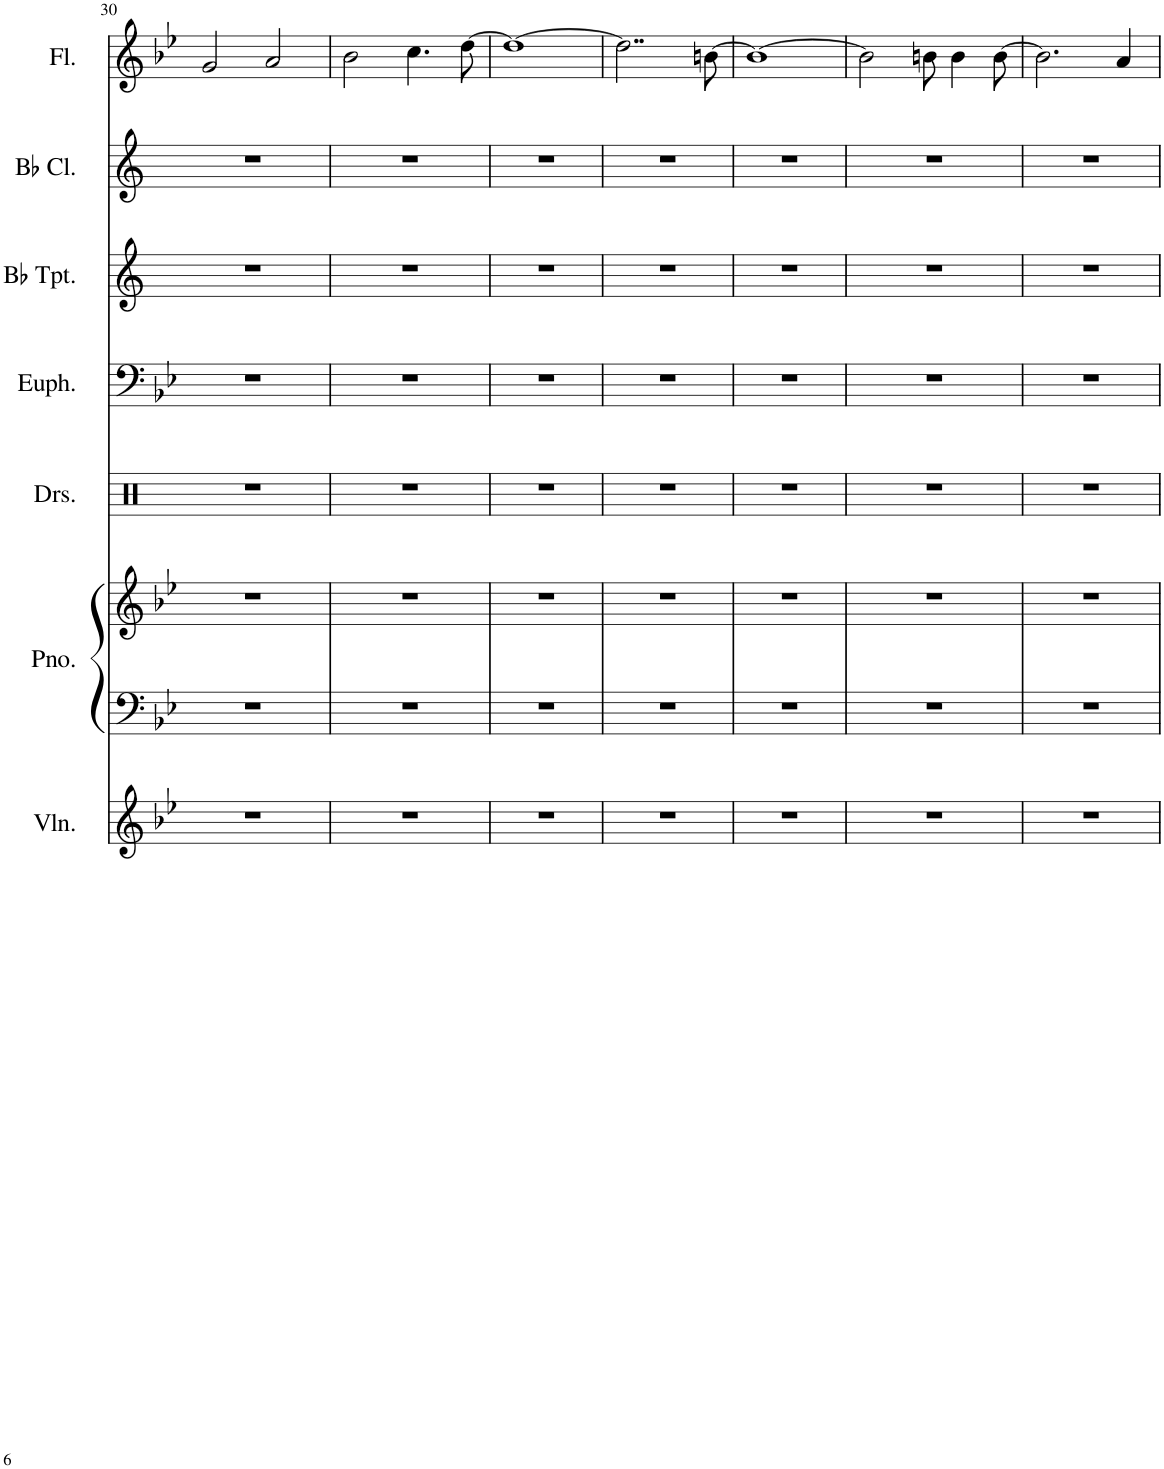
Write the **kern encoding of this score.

**kern	**kern	**kern	**kern	**kern	**kern	**kern	**kern
*part7	*part6	*part6	*part5	*part4	*part3	*part2	*part1
*staff8	*staff7	*staff6	*staff5	*staff4	*staff3	*staff2	*staff1
*I"Violin	*I"Piano	*	*I"Drumset	*I"Euphonium	*I"Bb Trumpet	*I"Bb Clarinet	*I"Flute
*I'Vln.	*I'Pno.	*	*I'Drs.	*I'Euph.	*I'Bb Tpt.	*I'Bb Cl.	*I'Fl.
!!LO:PB:g=z
*clefG2	*clefF4	*clefG2	*clefX	*clefF4	*clefG2	*clefG2	*clefG2
*	*	*	*	*	*ITrd1c2	*ITrd1c2	*
*k[b-e-]	*k[b-e-]	*k[b-e-]	*k[]	*k[b-e-]	*k[]	*k[]	*k[b-e-]
*M4/4	*M4/4	*M4/4	*M4/4	*M4/4	*M4/4	*M4/4	*M4/4
=30	=30	=30	=30	=30	=30	=30	=30
1r	1r	1r	1r	1r	1r	1r	2g/
.	.	.	.	.	.	.	2a/
=31	=31	=31	=31	=31	=31	=31	=31
1r	1r	1r	1r	1r	1r	1r	2b-\
.	.	.	.	.	.	.	4.cc\
.	.	.	.	.	.	.	[8dd\
=32	=32	=32	=32	=32	=32	=32	=32
1r	1r	1r	1r	1r	1r	1r	1dd_
=33	=33	=33	=33	=33	=33	=33	=33
1r	1r	1r	1r	1r	1r	1r	2..dd\]
.	.	.	.	.	.	.	[8bn\
=34	=34	=34	=34	=34	=34	=34	=34
1r	1r	1r	1r	1r	1r	1r	1b_
=35	=35	=35	=35	=35	=35	=35	=35
1r	1r	1r	1r	1r	1r	1r	2b\]
.	.	.	.	.	.	.	8bn\
.	.	.	.	.	.	.	4b\
.	.	.	.	.	.	.	[8b\
=36	=36	=36	=36	=36	=36	=36	=36
1r	1r	1r	1r	1r	1r	1r	2.b\]
.	.	.	.	.	.	.	4a/
=	=	=	=	=	=	=	=
*-	*-	*-	*-	*-	*-	*-	*-
